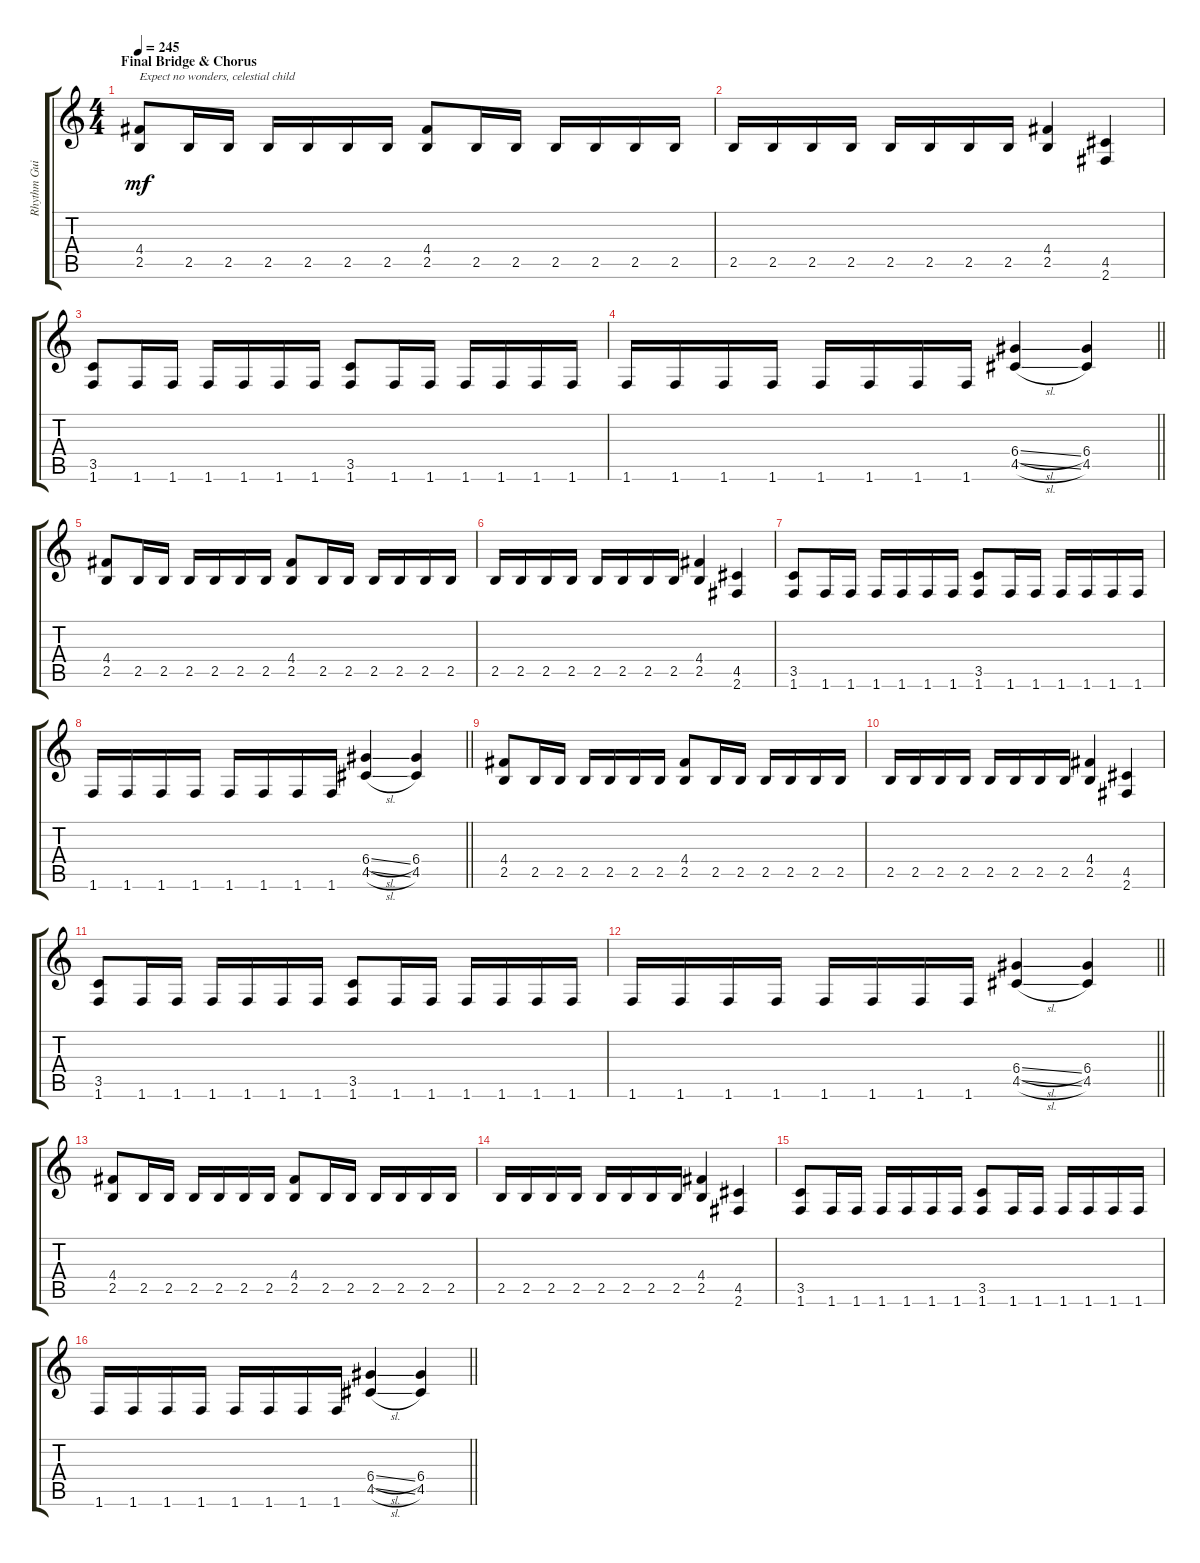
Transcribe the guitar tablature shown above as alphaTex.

\track ("Rhythm Guitar" "Rhythm Gui") {instrument distortionguitar}
\staff {score tabs}
\tuning (E4 B3 G3 D3 A2 E2) {hide}
\ts (4 4)
\section ("" "Final Bridge & Chorus")
\tempo 245
\clef g2
\ks c
(4.4 2.5).8{txt "Expect no wonders, celestial child" dy mf} 2.5.16 2.5.16 2.5.16 2.5.16 2.5.16 2.5.16 (4.4 2.5).8 2.5.16 2.5.16 2.5.16 2.5.16 2.5.16 2.5.16 |
2.5.16 2.5.16 2.5.16 2.5.16 2.5.16 2.5.16 2.5.16 2.5.16 (4.4 2.5).4 (4.5 2.6).4 |
(3.5 1.6).8 1.6.16 1.6.16 1.6.16 1.6.16 1.6.16 1.6.16 (3.5 1.6).8 1.6.16 1.6.16 1.6.16 1.6.16 1.6.16 1.6.16 |
\barLineRight lightlight
1.6.16 1.6.16 1.6.16 1.6.16 1.6.16 1.6.16 1.6.16 1.6.16 (6.4{sl} 4.5{sl}).4 (6.4 4.5).4 |
(4.4 2.5).8 2.5.16 2.5.16 2.5.16 2.5.16 2.5.16 2.5.16 (4.4 2.5).8 2.5.16 2.5.16 2.5.16 2.5.16 2.5.16 2.5.16 |
2.5.16 2.5.16 2.5.16 2.5.16 2.5.16 2.5.16 2.5.16 2.5.16 (4.4 2.5).4 (4.5 2.6).4 |
(3.5 1.6).8 1.6.16 1.6.16 1.6.16 1.6.16 1.6.16 1.6.16 (3.5 1.6).8 1.6.16 1.6.16 1.6.16 1.6.16 1.6.16 1.6.16 |
\barLineRight lightlight
1.6.16 1.6.16 1.6.16 1.6.16 1.6.16 1.6.16 1.6.16 1.6.16 (6.4{sl} 4.5{sl}).4 (6.4 4.5).4 |
(4.4 2.5).8 2.5.16 2.5.16 2.5.16 2.5.16 2.5.16 2.5.16 (4.4 2.5).8 2.5.16 2.5.16 2.5.16 2.5.16 2.5.16 2.5.16 |
2.5.16 2.5.16 2.5.16 2.5.16 2.5.16 2.5.16 2.5.16 2.5.16 (4.4 2.5).4 (4.5 2.6).4 |
(3.5 1.6).8 1.6.16 1.6.16 1.6.16 1.6.16 1.6.16 1.6.16 (3.5 1.6).8 1.6.16 1.6.16 1.6.16 1.6.16 1.6.16 1.6.16 |
\barLineRight lightlight
1.6.16 1.6.16 1.6.16 1.6.16 1.6.16 1.6.16 1.6.16 1.6.16 (6.4{sl} 4.5{sl}).4 (6.4 4.5).4 |
(4.4 2.5).8 2.5.16 2.5.16 2.5.16 2.5.16 2.5.16 2.5.16 (4.4 2.5).8 2.5.16 2.5.16 2.5.16 2.5.16 2.5.16 2.5.16 |
2.5.16 2.5.16 2.5.16 2.5.16 2.5.16 2.5.16 2.5.16 2.5.16 (4.4 2.5).4 (4.5 2.6).4 |
(3.5 1.6).8 1.6.16 1.6.16 1.6.16 1.6.16 1.6.16 1.6.16 (3.5 1.6).8 1.6.16 1.6.16 1.6.16 1.6.16 1.6.16 1.6.16 |
\barLineRight lightlight
1.6.16 1.6.16 1.6.16 1.6.16 1.6.16 1.6.16 1.6.16 1.6.16 (6.4{sl} 4.5{sl}).4 (6.4 4.5).4
